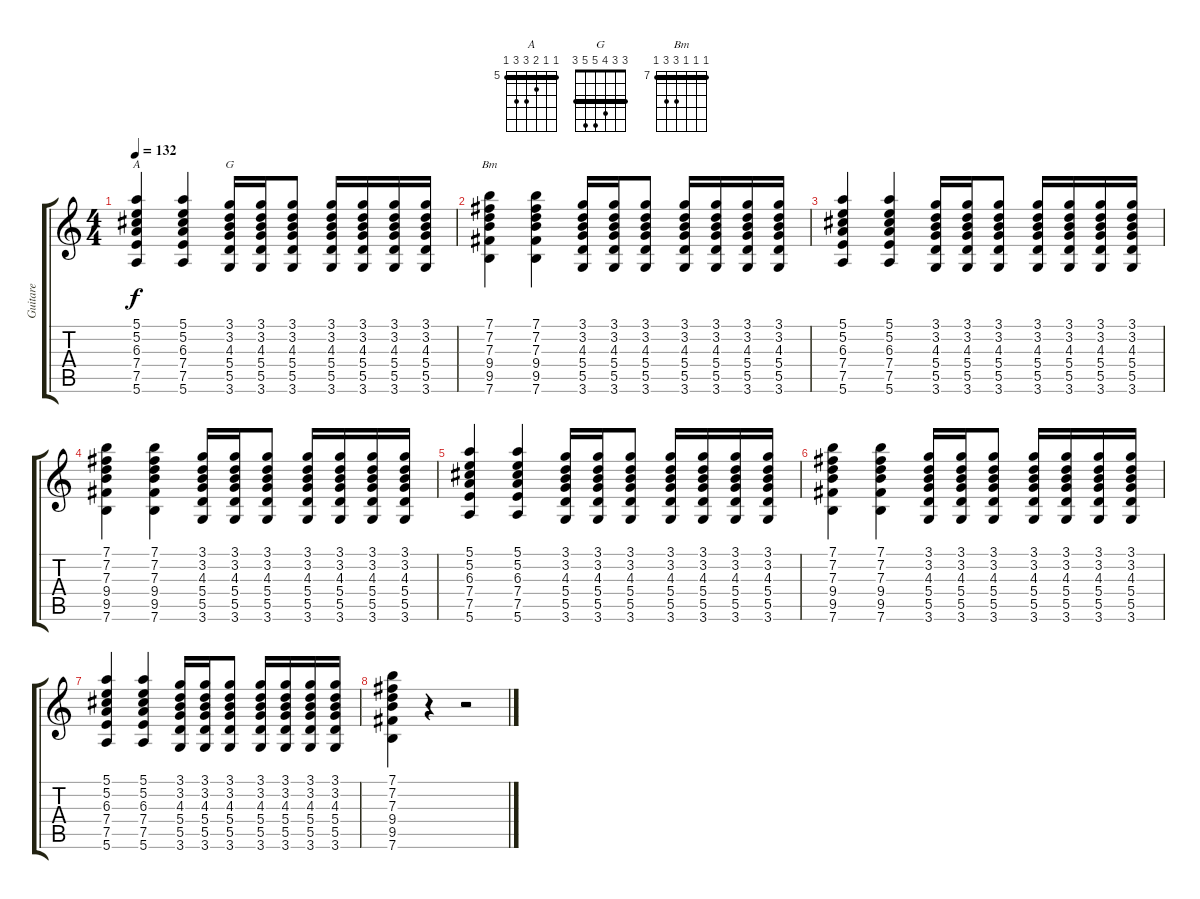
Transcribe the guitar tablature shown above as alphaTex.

\track ("Guitare" "Guitare") {instrument electricguitarclean}
\staff {score tabs}
\tuning (E4 B3 G3 D3 A2 E2) {hide}
\chord ("A" 5 5 6 7 7 5) {firstfret 5 barre 5}
\chord ("G" 3 3 4 5 5 3) {barre 3}
\chord ("Bm" 7 7 7 9 9 7) {firstfret 7 barre 7}
\ts (4 4)
\tempo 132
\clef g2
\ks c
(5.1 5.2 6.3 7.4 7.5 5.6).4{ch "A" dy f} (5.1 5.2 6.3 7.4 7.5 5.6).4 (3.1 3.2 4.3 5.4 5.5 3.6).16{ch "G"} (3.1 3.2 4.3 5.4 5.5 3.6).16 (3.1 3.2 4.3 5.4 5.5 3.6).8 (3.1 3.2 4.3 5.4 5.5 3.6).16 (3.1 3.2 4.3 5.4 5.5 3.6).16 (3.1 3.2 4.3 5.4 5.5 3.6).16 (3.1 3.2 4.3 5.4 5.5 3.6).16 |
(7.1 7.2 7.3 9.4 9.5 7.6).4{ch "Bm"} (7.1 7.2 7.3 9.4 9.5 7.6).4 (3.1 3.2 4.3 5.4 5.5 3.6).16 (3.1 3.2 4.3 5.4 5.5 3.6).16 (3.1 3.2 4.3 5.4 5.5 3.6).8 (3.1 3.2 4.3 5.4 5.5 3.6).16 (3.1 3.2 4.3 5.4 5.5 3.6).16 (3.1 3.2 4.3 5.4 5.5 3.6).16 (3.1 3.2 4.3 5.4 5.5 3.6).16 |
(5.1 5.2 6.3 7.4 7.5 5.6).4 (5.1 5.2 6.3 7.4 7.5 5.6).4 (3.1 3.2 4.3 5.4 5.5 3.6).16 (3.1 3.2 4.3 5.4 5.5 3.6).16 (3.1 3.2 4.3 5.4 5.5 3.6).8 (3.1 3.2 4.3 5.4 5.5 3.6).16 (3.1 3.2 4.3 5.4 5.5 3.6).16 (3.1 3.2 4.3 5.4 5.5 3.6).16 (3.1 3.2 4.3 5.4 5.5 3.6).16 |
(7.1 7.2 7.3 9.4 9.5 7.6).4 (7.1 7.2 7.3 9.4 9.5 7.6).4 (3.1 3.2 4.3 5.4 5.5 3.6).16 (3.1 3.2 4.3 5.4 5.5 3.6).16 (3.1 3.2 4.3 5.4 5.5 3.6).8 (3.1 3.2 4.3 5.4 5.5 3.6).16 (3.1 3.2 4.3 5.4 5.5 3.6).16 (3.1 3.2 4.3 5.4 5.5 3.6).16 (3.1 3.2 4.3 5.4 5.5 3.6).16 |
(5.1 5.2 6.3 7.4 7.5 5.6).4 (5.1 5.2 6.3 7.4 7.5 5.6).4 (3.1 3.2 4.3 5.4 5.5 3.6).16 (3.1 3.2 4.3 5.4 5.5 3.6).16 (3.1 3.2 4.3 5.4 5.5 3.6).8 (3.1 3.2 4.3 5.4 5.5 3.6).16 (3.1 3.2 4.3 5.4 5.5 3.6).16 (3.1 3.2 4.3 5.4 5.5 3.6).16 (3.1 3.2 4.3 5.4 5.5 3.6).16 |
(7.1 7.2 7.3 9.4 9.5 7.6).4 (7.1 7.2 7.3 9.4 9.5 7.6).4 (3.1 3.2 4.3 5.4 5.5 3.6).16 (3.1 3.2 4.3 5.4 5.5 3.6).16 (3.1 3.2 4.3 5.4 5.5 3.6).8 (3.1 3.2 4.3 5.4 5.5 3.6).16 (3.1 3.2 4.3 5.4 5.5 3.6).16 (3.1 3.2 4.3 5.4 5.5 3.6).16 (3.1 3.2 4.3 5.4 5.5 3.6).16 |
(5.1 5.2 6.3 7.4 7.5 5.6).4 (5.1 5.2 6.3 7.4 7.5 5.6).4 (3.1 3.2 4.3 5.4 5.5 3.6).16 (3.1 3.2 4.3 5.4 5.5 3.6).16 (3.1 3.2 4.3 5.4 5.5 3.6).8 (3.1 3.2 4.3 5.4 5.5 3.6).16 (3.1 3.2 4.3 5.4 5.5 3.6).16 (3.1 3.2 4.3 5.4 5.5 3.6).16 (3.1 3.2 4.3 5.4 5.5 3.6).16 |
(7.1 7.2 7.3 9.4 9.5 7.6).4 r.4 r.2
